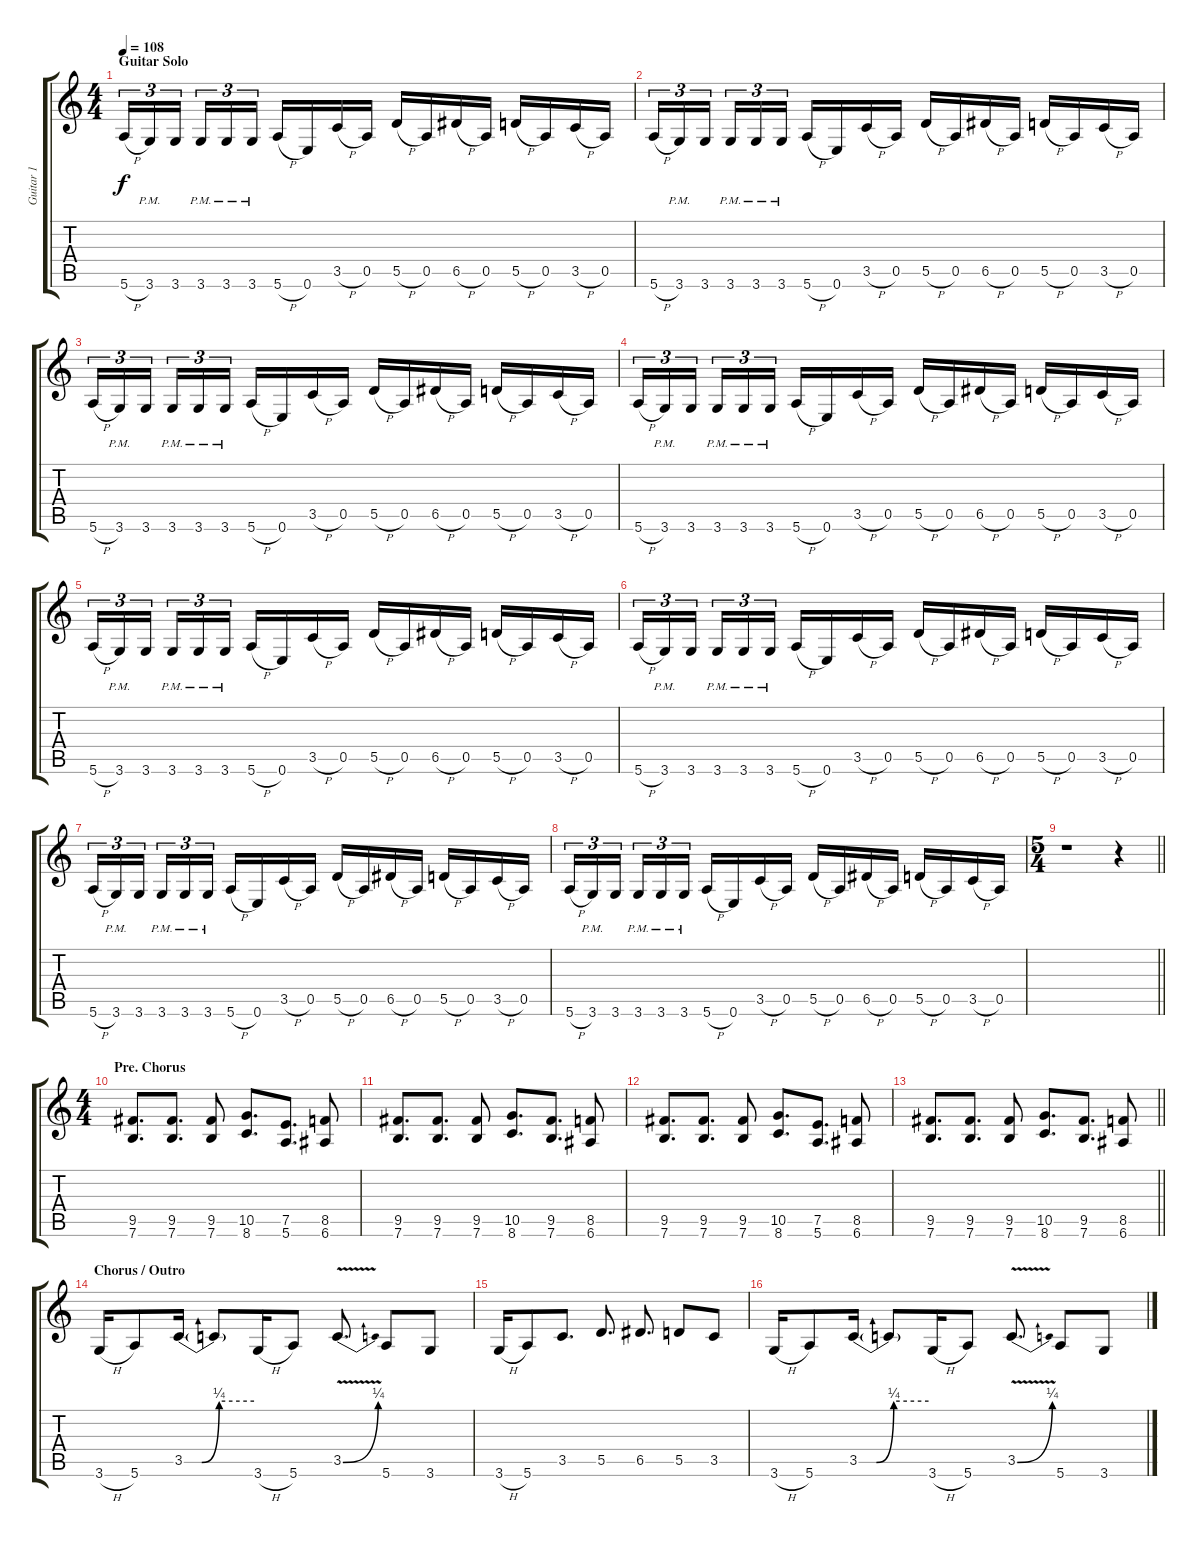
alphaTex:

\track ("Guitar 1" "Guitar 1") {instrument distortionguitar}
\staff {score tabs}
\tuning (E4 B3 G3 D3 A2 E2) {hide}
\ts (4 4)
\section ("" "Guitar Solo")
\tempo 108
\clef g2
\ks c
5.6{h}.16{tu (3 2) dy f} 3.6{pm}.16{tu (3 2)} 3.6.16{tu (3 2) beam splitsecondary} 3.6{pm}.16{tu (3 2)} 3.6{pm}.16{tu (3 2)} 3.6{pm}.16{tu (3 2)} 5.6{h}.16 0.6.16 3.5{h}.16 0.5.16 5.5{h}.16 0.5.16 6.5{h}.16 0.5.16 5.5{h}.16 0.5.16 3.5{h}.16 0.5.16 |
5.6{h}.16{tu (3 2)} 3.6{pm}.16{tu (3 2)} 3.6.16{tu (3 2) beam splitsecondary} 3.6{pm}.16{tu (3 2)} 3.6{pm}.16{tu (3 2)} 3.6{pm}.16{tu (3 2)} 5.6{h}.16 0.6.16 3.5{h}.16 0.5.16 5.5{h}.16 0.5.16 6.5{h}.16 0.5.16 5.5{h}.16 0.5.16 3.5{h}.16 0.5.16 |
5.6{h}.16{tu (3 2)} 3.6{pm}.16{tu (3 2)} 3.6.16{tu (3 2) beam splitsecondary} 3.6{pm}.16{tu (3 2)} 3.6{pm}.16{tu (3 2)} 3.6{pm}.16{tu (3 2)} 5.6{h}.16 0.6.16 3.5{h}.16 0.5.16 5.5{h}.16 0.5.16 6.5{h}.16 0.5.16 5.5{h}.16 0.5.16 3.5{h}.16 0.5.16 |
5.6{h}.16{tu (3 2)} 3.6{pm}.16{tu (3 2)} 3.6.16{tu (3 2) beam splitsecondary} 3.6{pm}.16{tu (3 2)} 3.6{pm}.16{tu (3 2)} 3.6{pm}.16{tu (3 2)} 5.6{h}.16 0.6.16 3.5{h}.16 0.5.16 5.5{h}.16 0.5.16 6.5{h}.16 0.5.16 5.5{h}.16 0.5.16 3.5{h}.16 0.5.16 |
5.6{h}.16{tu (3 2)} 3.6{pm}.16{tu (3 2)} 3.6.16{tu (3 2) beam splitsecondary} 3.6{pm}.16{tu (3 2)} 3.6{pm}.16{tu (3 2)} 3.6{pm}.16{tu (3 2)} 5.6{h}.16 0.6.16 3.5{h}.16 0.5.16 5.5{h}.16 0.5.16 6.5{h}.16 0.5.16 5.5{h}.16 0.5.16 3.5{h}.16 0.5.16 |
5.6{h}.16{tu (3 2)} 3.6{pm}.16{tu (3 2)} 3.6.16{tu (3 2) beam splitsecondary} 3.6{pm}.16{tu (3 2)} 3.6{pm}.16{tu (3 2)} 3.6{pm}.16{tu (3 2)} 5.6{h}.16 0.6.16 3.5{h}.16 0.5.16 5.5{h}.16 0.5.16 6.5{h}.16 0.5.16 5.5{h}.16 0.5.16 3.5{h}.16 0.5.16 |
5.6{h}.16{tu (3 2)} 3.6{pm}.16{tu (3 2)} 3.6.16{tu (3 2) beam splitsecondary} 3.6{pm}.16{tu (3 2)} 3.6{pm}.16{tu (3 2)} 3.6{pm}.16{tu (3 2)} 5.6{h}.16 0.6.16 3.5{h}.16 0.5.16 5.5{h}.16 0.5.16 6.5{h}.16 0.5.16 5.5{h}.16 0.5.16 3.5{h}.16 0.5.16 |
5.6{h}.16{tu (3 2)} 3.6{pm}.16{tu (3 2)} 3.6.16{tu (3 2) beam splitsecondary} 3.6{pm}.16{tu (3 2)} 3.6{pm}.16{tu (3 2)} 3.6{pm}.16{tu (3 2)} 5.6{h}.16 0.6.16 3.5{h}.16 0.5.16 5.5{h}.16 0.5.16 6.5{h}.16 0.5.16 5.5{h}.16 0.5.16 3.5{h}.16 0.5.16 |
\ts (5 4)
\barLineRight lightlight
r.1 r.4 |
\ts (4 4)
\section ("" "Pre. Chorus")
(9.5 7.6).8{d} (9.5 7.6).8{d} (9.5 7.6).8 (10.5 8.6).8{d} (7.5 5.6).8{d} (8.5 6.6).8 |
(9.5 7.6).8{d} (9.5 7.6).8{d} (9.5 7.6).8 (10.5 8.6).8{d} (9.5 7.6).8{d} (8.5 6.6).8 |
(9.5 7.6).8{d} (9.5 7.6).8{d} (9.5 7.6).8 (10.5 8.6).8{d} (7.5 5.6).8{d} (8.5 6.6).8 |
\barLineRight lightlight
(9.5 7.6).8{d} (9.5 7.6).8{d} (9.5 7.6).8 (10.5 8.6).8{d} (9.5 7.6).8{d} (8.5 6.6).8 |
\section ("" "Chorus / Outro")
3.6{h}.16 5.6.8 3.5{be (custom 0 0 15 0 30 1 60 1)}.16 3.5{t}.8 3.6{h}.16 5.6.8 3.5{be (bend 0 0 60 1) v}.8{d} 5.6.8 3.6.8 |
3.6{h}.16 5.6.8 3.5.8{d} 5.5.8{d} 6.5.8{d} 5.5.8 3.5.8 |
3.6{h}.16 5.6.8 3.5{be (custom 0 0 15 0 30 1 60 1)}.16 3.5{t}.8 3.6{h}.16 5.6.8 3.5{be (bend 0 0 60 1) v}.8{d} 5.6.8 3.6.8
